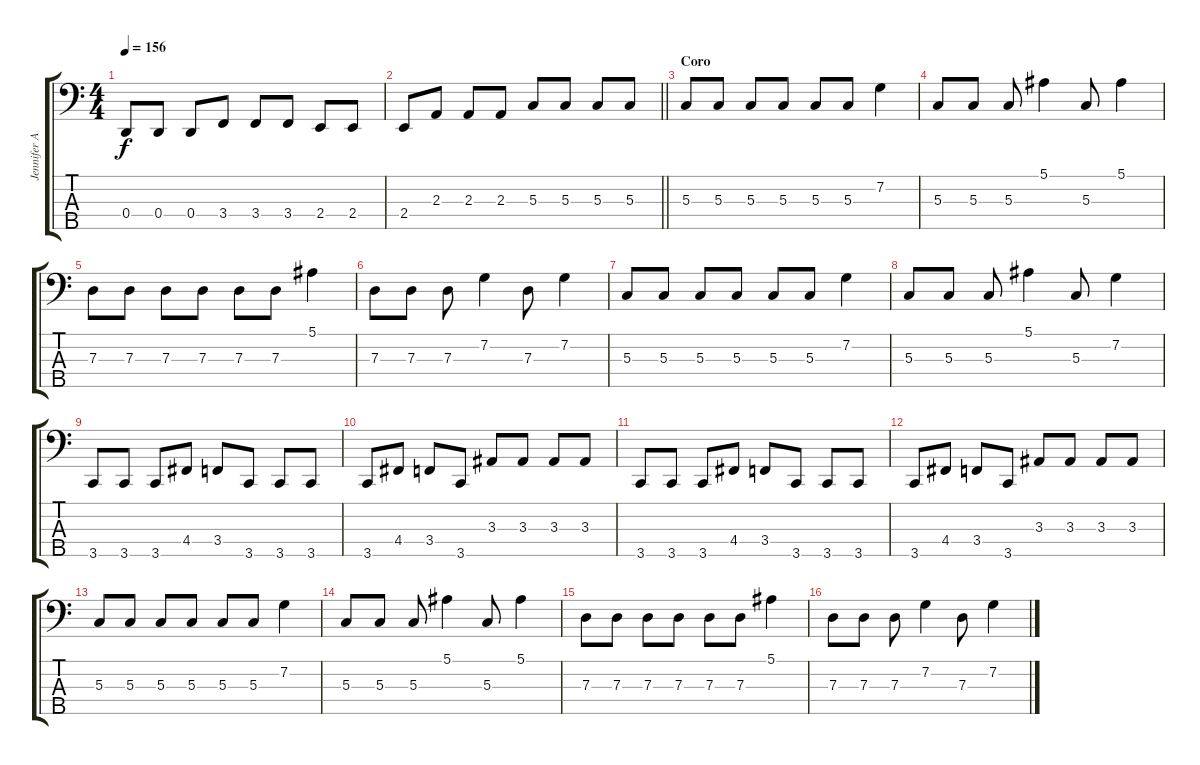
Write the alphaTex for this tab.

\track ("Jennifer Arroyo" "Jennifer A") {instrument electricbassfinger}
\staff {score tabs}
\tuning (F2 C2 G1 D1 A0) {hide}
\ts (4 4)
\tempo 156
\clef f4
\ks c
0.4.8{dy f} 0.4.8 0.4.8 3.4.8 3.4.8 3.4.8 2.4.8 2.4.8 |
\barLineRight lightlight
2.4.8 2.3.8 2.3.8 2.3.8 5.3.8 5.3.8 5.3.8 5.3.8 |
\section ("" "Coro")
5.3.8 5.3.8 5.3.8 5.3.8 5.3.8 5.3.8 7.2.4 |
5.3.8 5.3.8 5.3.8 5.1.4 5.3.8 5.1.4 |
7.3.8 7.3.8 7.3.8 7.3.8 7.3.8 7.3.8 5.1.4 |
7.3.8 7.3.8 7.3.8 7.2.4 7.3.8 7.2.4 |
5.3.8 5.3.8 5.3.8 5.3.8 5.3.8 5.3.8 7.2.4 |
5.3.8 5.3.8 5.3.8 5.1.4 5.3.8 7.2.4 |
3.5.8 3.5.8 3.5.8 4.4.8 3.4.8 3.5.8 3.5.8 3.5.8 |
3.5.8 4.4.8 3.4.8 3.5.8 3.3.8 3.3.8 3.3.8 3.3.8 |
3.5.8 3.5.8 3.5.8 4.4.8 3.4.8 3.5.8 3.5.8 3.5.8 |
3.5.8 4.4.8 3.4.8 3.5.8 3.3.8 3.3.8 3.3.8 3.3.8 |
5.3.8 5.3.8 5.3.8 5.3.8 5.3.8 5.3.8 7.2.4 |
5.3.8 5.3.8 5.3.8 5.1.4 5.3.8 5.1.4 |
7.3.8 7.3.8 7.3.8 7.3.8 7.3.8 7.3.8 5.1.4 |
7.3.8 7.3.8 7.3.8 7.2.4 7.3.8 7.2.4
